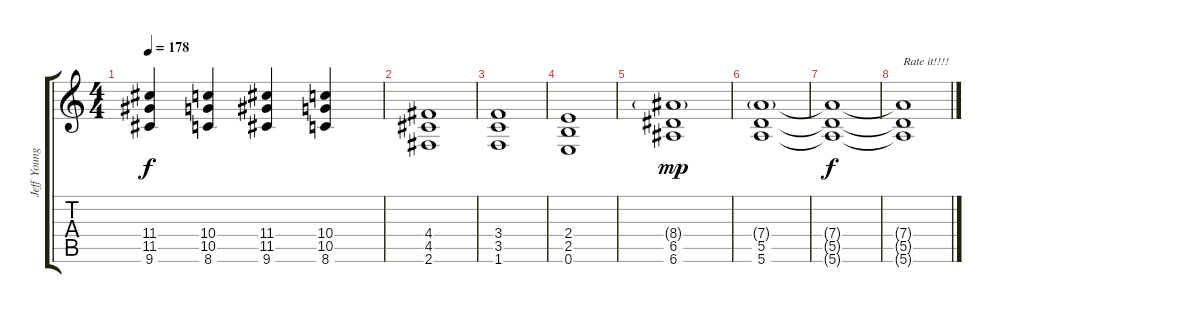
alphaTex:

\track ("Jeff Young" "Jeff Young") {instrument distortionguitar}
\staff {score tabs}
\tuning (E4 B3 G3 D3 A2 E2) {hide}
\ts (4 4)
\tempo 178
\clef g2
\ks c
(11.4 11.5 9.6).4{dy f} (10.4 10.5 8.6).4 (11.4 11.5 9.6).4 (10.4 10.5 8.6).4 |
(4.4 4.5 2.6).1 |
(3.4 3.5 1.6).1 |
(2.4 2.5 0.6).1 |
(8.4{g} 6.5 6.6).1{dy mp} |
(7.4{g} 5.5 5.6).1{volume 2} |
(7.4{t} 5.5{t} 5.6{t}).1{dy f} |
(7.4{t} 5.5{t} 5.6{t}).1{txt "Rate it!!!!"}
